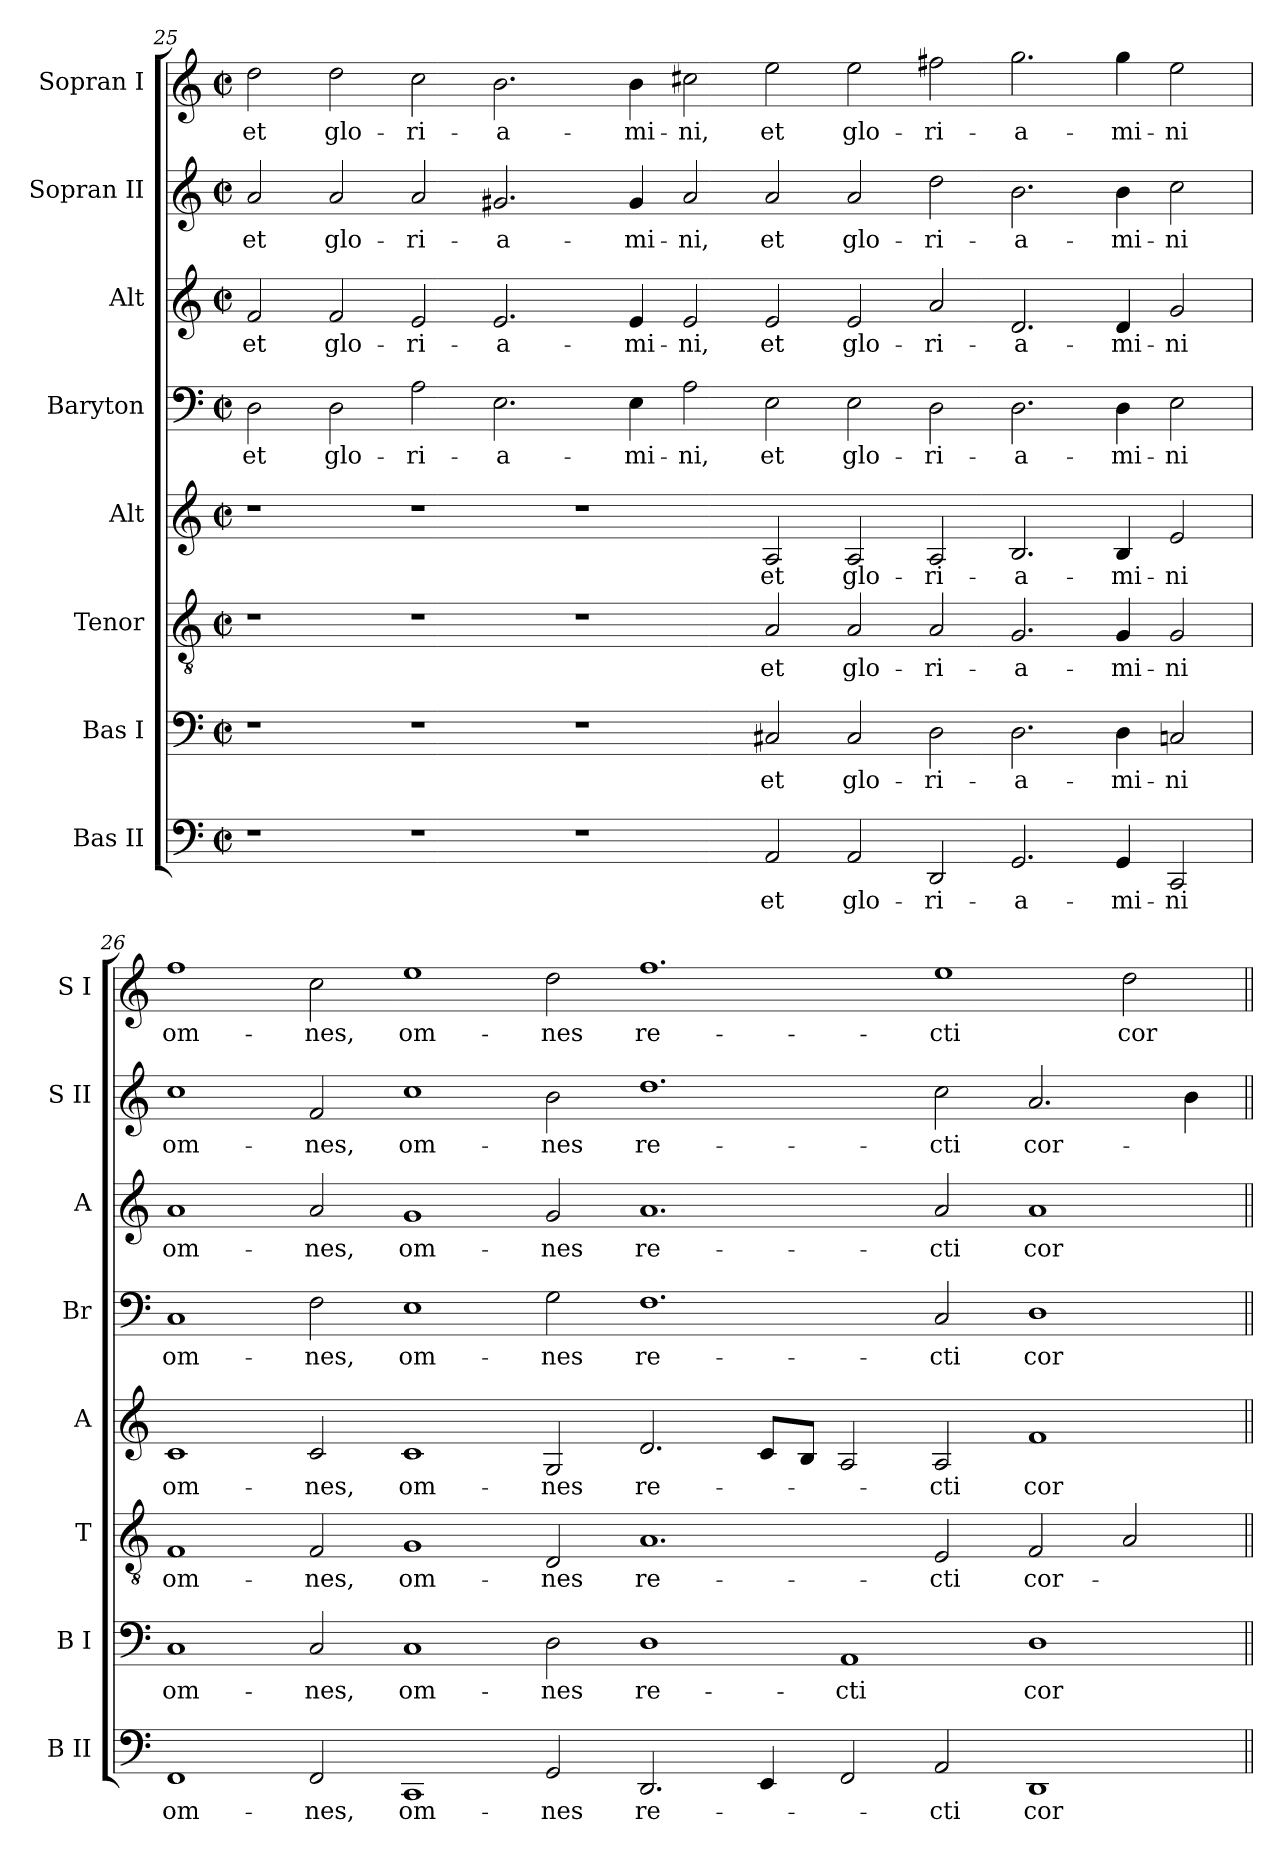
**kern	**text	**kern	**text	**kern	**text	**kern	**text	**kern	**text	**kern	**text	**kern	**text	**kern	**text
*part8	*part8	*part7	*part7	*part6	*part6	*part5	*part5	*part4	*part4	*part3	*part3	*part2	*part2	*part1	*part1
*staff8	*staff8	*staff7	*staff7	*staff6	*staff6	*staff5	*staff5	*staff4	*staff4	*staff3	*staff3	*staff2	*staff2	*staff1	*staff1
*I"Bas II	*	*I"Bas I	*	*I"Tenor	*	*I"Alt	*	*I"Baryton	*	*I"Alt	*	*I"Sopran II	*	*I"Sopran I	*
*I'B II	*	*I'B I	*	*I'T	*	*I'A	*	*I'Br	*	*I'A	*	*I'S II	*	*I'S I	*
*clefF4	*	*clefF4	*	*clefGv2	*	*clefG2	*	*clefF4	*	*clefG2	*	*clefG2	*	*clefG2	*
*k[]	*	*k[]	*	*k[]	*	*k[]	*	*k[]	*	*k[]	*	*k[]	*	*k[]	*
*C:	*	*C:	*	*C:	*	*C:	*	*C:	*	*C:	*	*C:	*	*C:	*
*M2/2	*	*M2/2	*	*M2/2	*	*M2/2	*	*M2/2	*	*M2/2	*	*M2/2	*	*M2/2	*
*met(c|)	*	*met(c|)	*	*met(c|)	*	*met(c|)	*	*met(c|)	*	*met(c|)	*	*met(c|)	*	*met(c|)	*
=25	=25	=25	=25	=25	=25	=25	=25	=25	=25	=25	=25	=25	=25	=25	=25
!	!	!	!	!	!	!	!	!	!LO:LY:b	!	!LO:LY:b	!	!LO:LY:b	!	!LO:LY:b
1r	.	1r	.	1r	.	1r	.	2D\	et	2f/	et	2a/	et	2dd\	et
!	!	!	!	!	!	!	!	!	!LO:LY:b	!	!LO:LY:b	!	!LO:LY:b	!	!LO:LY:b
.	.	.	.	.	.	.	.	2D\	glo-	2f/	glo-	2a/	glo-	2dd\	glo-
!	!	!	!	!	!	!	!	!	!LO:LY:b	!	!LO:LY:b	!	!LO:LY:b	!	!LO:LY:b
1r	.	1r	.	1r	.	1r	.	2A\	-ri-	2e/	-ri-	2a/	-ri-	2cc\	-ri-
!	!	!	!	!	!	!	!	!	!LO:LY:b	!	!LO:LY:b	!	!LO:LY:b	!	!LO:LY:b
.	.	.	.	.	.	.	.	2.E\	-a-	2.e/	-a-	2.g#X/	-a-	2.b\	-a-
1r	.	1r	.	1r	.	1r	.	.	.	.	.	.	.	.	.
!	!	!	!	!	!	!	!	!	!LO:LY:b	!	!LO:LY:b	!	!LO:LY:b	!	!LO:LY:b
.	.	.	.	.	.	.	.	4E\	-mi-	4e/	-mi-	4g#/	-mi-	4b\	-mi-
!	!	!	!	!	!	!	!	!	!LO:LY:b	!	!LO:LY:b	!	!LO:LY:b	!	!LO:LY:b
.	.	.	.	.	.	.	.	2A\	-ni,	2e/	-ni,	2a/	-ni,	2cc#X\	-ni,
!	!LO:LY:b	!	!LO:LY:b	!	!LO:LY:b	!	!LO:LY:b	!	!LO:LY:b	!	!LO:LY:b	!	!LO:LY:b	!	!LO:LY:b
2AA/	et	2C#X/	et	2A/	et	2A/	et	2E\	et	2e/	et	2a/	et	2ee\	et
!	!LO:LY:b	!	!LO:LY:b	!	!LO:LY:b	!	!LO:LY:b	!	!LO:LY:b	!	!LO:LY:b	!	!LO:LY:b	!	!LO:LY:b
2AA/	glo-	2C#/	glo-	2A/	glo-	2A/	glo-	2E\	glo-	2e/	glo-	2a/	glo-	2ee\	glo-
!	!LO:LY:b	!	!LO:LY:b	!	!LO:LY:b	!	!LO:LY:b	!	!LO:LY:b	!	!LO:LY:b	!	!LO:LY:b	!	!LO:LY:b
2DD/	-ri-	2D\	-ri-	2A/	-ri-	2A/	-ri-	2D\	-ri-	2a/	-ri-	2dd\	-ri-	2ff#X\	-ri-
!	!LO:LY:b	!	!LO:LY:b	!	!LO:LY:b	!	!LO:LY:b	!	!LO:LY:b	!	!LO:LY:b	!	!LO:LY:b	!	!LO:LY:b
2.GG/	-a-	2.D\	-a-	2.G/	-a-	2.B/	-a-	2.D\	-a-	2.d/	-a-	2.b\	-a-	2.gg\	-a-
!	!LO:LY:b	!	!LO:LY:b	!	!LO:LY:b	!	!LO:LY:b	!	!LO:LY:b	!	!LO:LY:b	!	!LO:LY:b	!	!LO:LY:b
4GG/	-mi-	4D\	-mi-	4G/	-mi-	4B/	-mi-	4D\	-mi-	4d/	-mi-	4b\	-mi-	4gg\	-mi-
!	!LO:LY:b	!	!LO:LY:b	!	!LO:LY:b	!	!LO:LY:b	!	!LO:LY:b	!	!LO:LY:b	!	!LO:LY:b	!	!LO:LY:b
2CC/	-ni	2Cn/	-ni	2G/	-ni	2e/	-ni	2E\	-ni	2g/	-ni	2cc\	-ni	2ee\	-ni
!!LO:LB:g=z
=26	=26	=26	=26	=26	=26	=26	=26	=26	=26	=26	=26	=26	=26	=26	=26
!	!LO:LY:b	!	!LO:LY:b	!	!LO:LY:b	!	!LO:LY:b	!	!LO:LY:b	!	!LO:LY:b	!	!LO:LY:b	!	!LO:LY:b
1FF	om-	1C	om-	1F	om-	1c	om-	1C	om-	1a	om-	1cc	om-	1ff	om-
!	!LO:LY:b	!	!LO:LY:b	!	!LO:LY:b	!	!LO:LY:b	!	!LO:LY:b	!	!LO:LY:b	!	!LO:LY:b	!	!LO:LY:b
2FF/	-nes,	2C/	-nes,	2F/	-nes,	2c/	-nes,	2F\	-nes,	2a/	-nes,	2f/	-nes,	2cc\	-nes,
!	!LO:LY:b	!	!LO:LY:b	!	!LO:LY:b	!	!LO:LY:b	!	!LO:LY:b	!	!LO:LY:b	!	!LO:LY:b	!	!LO:LY:b
1CC	om-	1C	om-	1G	om-	1c	om-	1E	om-	1g	om-	1cc	om-	1ee	om-
!	!LO:LY:b	!	!LO:LY:b	!	!LO:LY:b	!	!LO:LY:b	!	!LO:LY:b	!	!LO:LY:b	!	!LO:LY:b	!	!LO:LY:b
2GG/	-nes	2D\	-nes	2D/	-nes	2G/	-nes	2G\	-nes	2g/	-nes	2b\	-nes	2dd\	-nes
!	!LO:LY:b	!	!LO:LY:b	!	!LO:LY:b	!	!LO:LY:b	!	!LO:LY:b	!	!LO:LY:b	!	!LO:LY:b	!	!LO:LY:b
2.DD/	re-	1D	re-	1.A	re-	2.d/	re-	1.F	re-	1.a	re-	1.dd	re-	1.ff	re-
4EE/	.	.	.	.	.	8c/L	.	.	.	.	.	.	.	.	.
.	.	.	.	.	.	8B/J	.	.	.	.	.	.	.	.	.
!	!	!	!LO:LY:b	!	!	!	!	!	!	!	!	!	!	!	!
2FF/	.	1AA	-cti	.	.	2A/	.	.	.	.	.	.	.	.	.
!	!LO:LY:b	!	!	!	!LO:LY:b	!	!LO:LY:b	!	!LO:LY:b	!	!LO:LY:b	!	!LO:LY:b	!	!LO:LY:b
2AA/	-cti	.	.	2E/	-cti	2A/	-cti	2C/	-cti	2a/	-cti	2cc\	-cti	1ee	-cti
!	!LO:LY:b	!	!LO:LY:b	!	!LO:LY:b	!	!LO:LY:b	!	!LO:LY:b	!	!LO:LY:b	!	!LO:LY:b	!	!
1DD	cor-	1D	cor-	2F/	cor-	1f	cor-	1D	cor-	1a	cor-	2.a/	cor-	.	.
!	!	!	!	!	!	!	!	!	!	!	!	!	!	!	!LO:LY:b
.	.	.	.	2A/	.	.	.	.	.	.	.	.	.	2dd\	cor-
.	.	.	.	.	.	.	.	.	.	.	.	4b\	.	.	.
=||	=||	=||	=||	=||	=||	=||	=||	=||	=||	=||	=||	=||	=||	=||	=||
*-	*-	*-	*-	*-	*-	*-	*-	*-	*-	*-	*-	*-	*-	*-	*-
